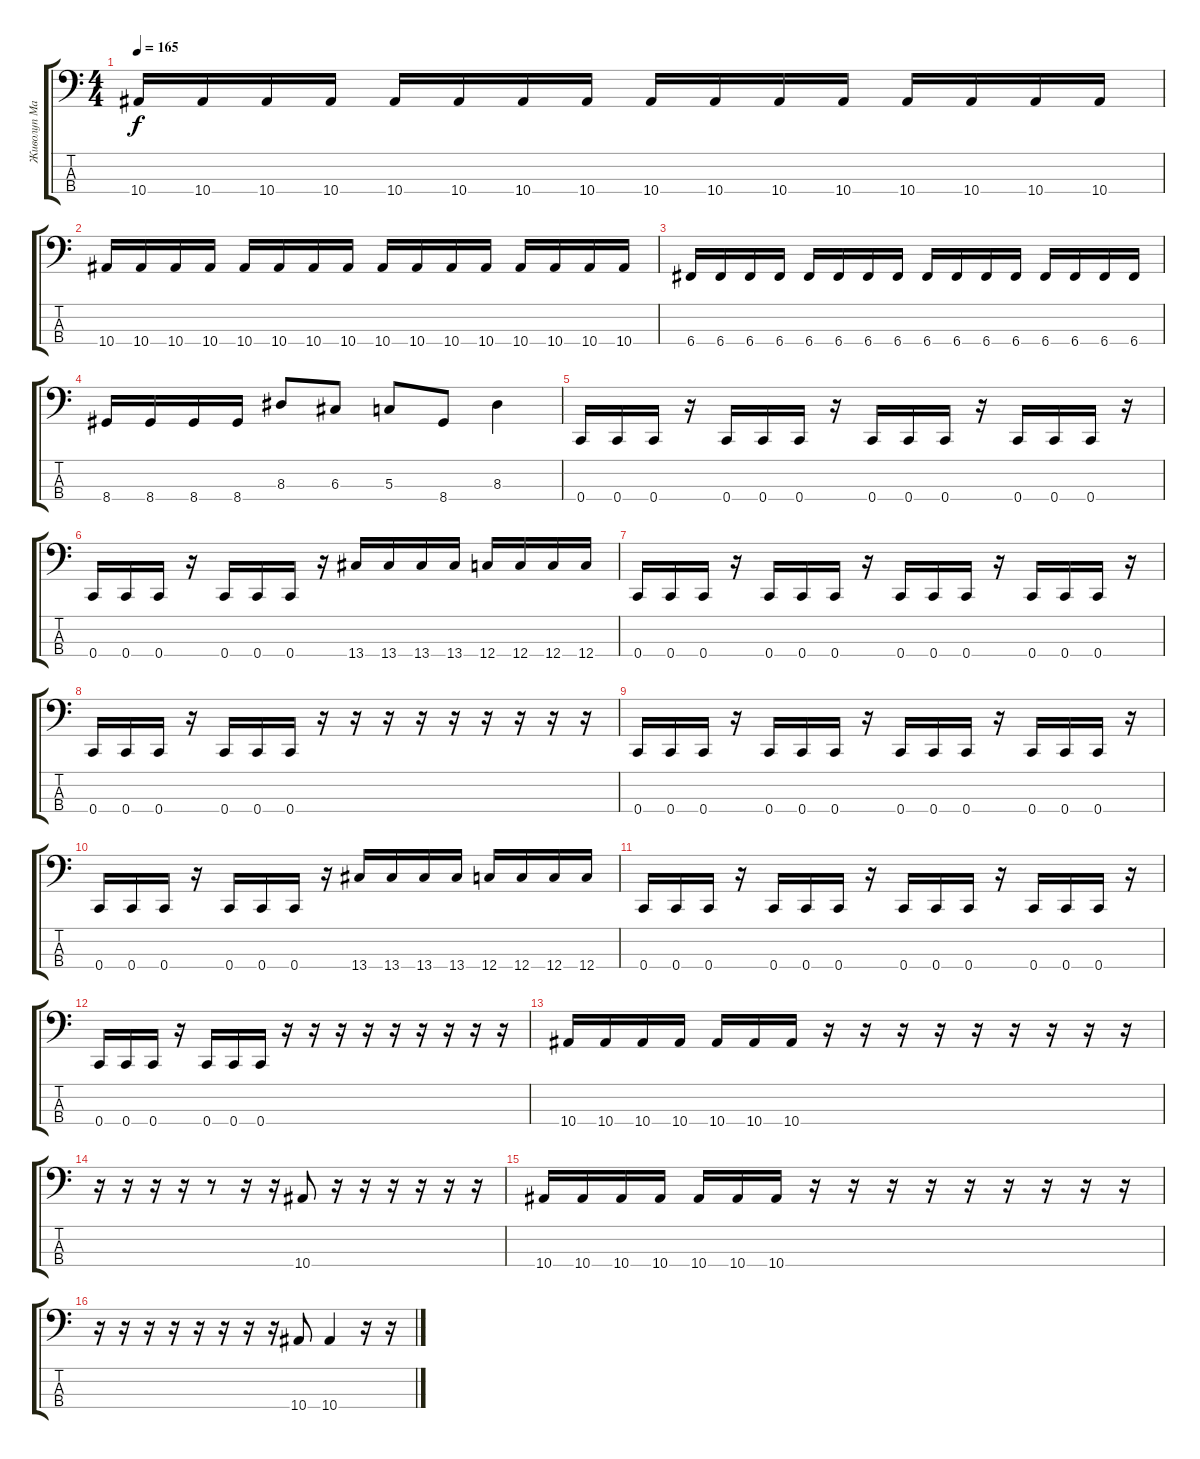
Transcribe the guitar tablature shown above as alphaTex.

\track ("Живолуп Максим" "Живолуп Ма") {instrument electricbassfinger}
\staff {score tabs}
\tuning (F2 C2 G1 C1) {hide}
\ts (4 4)
\tempo 165
\clef f4
\ks c
10.4.16{dy f} 10.4.16 10.4.16 10.4.16 10.4.16 10.4.16 10.4.16 10.4.16 10.4.16 10.4.16 10.4.16 10.4.16 10.4.16 10.4.16 10.4.16 10.4.16 |
10.4.16 10.4.16 10.4.16 10.4.16 10.4.16 10.4.16 10.4.16 10.4.16 10.4.16 10.4.16 10.4.16 10.4.16 10.4.16 10.4.16 10.4.16 10.4.16 |
6.4.16 6.4.16 6.4.16 6.4.16 6.4.16 6.4.16 6.4.16 6.4.16 6.4.16 6.4.16 6.4.16 6.4.16 6.4.16 6.4.16 6.4.16 6.4.16 |
8.4.16 8.4.16 8.4.16 8.4.16 8.3.8 6.3.8 5.3.8 8.4.8 8.3.4 |
0.4.16 0.4.16 0.4.16 r.16 0.4.16 0.4.16 0.4.16 r.16 0.4.16 0.4.16 0.4.16 r.16 0.4.16 0.4.16 0.4.16 r.16 |
0.4.16 0.4.16 0.4.16 r.16 0.4.16 0.4.16 0.4.16 r.16 13.4.16 13.4.16 13.4.16 13.4.16 12.4.16 12.4.16 12.4.16 12.4.16 |
0.4.16 0.4.16 0.4.16 r.16 0.4.16 0.4.16 0.4.16 r.16 0.4.16 0.4.16 0.4.16 r.16 0.4.16 0.4.16 0.4.16 r.16 |
0.4.16 0.4.16 0.4.16 r.16 0.4.16 0.4.16 0.4.16 r.16 r.16 r.16 r.16 r.16 r.16 r.16 r.16 r.16 |
0.4.16 0.4.16 0.4.16 r.16 0.4.16 0.4.16 0.4.16 r.16 0.4.16 0.4.16 0.4.16 r.16 0.4.16 0.4.16 0.4.16 r.16 |
0.4.16 0.4.16 0.4.16 r.16 0.4.16 0.4.16 0.4.16 r.16 13.4.16 13.4.16 13.4.16 13.4.16 12.4.16 12.4.16 12.4.16 12.4.16 |
0.4.16 0.4.16 0.4.16 r.16 0.4.16 0.4.16 0.4.16 r.16 0.4.16 0.4.16 0.4.16 r.16 0.4.16 0.4.16 0.4.16 r.16 |
0.4.16 0.4.16 0.4.16 r.16 0.4.16 0.4.16 0.4.16 r.16 r.16 r.16 r.16 r.16 r.16 r.16 r.16 r.16 |
10.4.16 10.4.16 10.4.16 10.4.16 10.4.16 10.4.16 10.4.16 r.16 r.16 r.16 r.16 r.16 r.16 r.16 r.16 r.16 |
r.16 r.16 r.16 r.16 r.8 r.16 r.16 10.4.8 r.16 r.16 r.16 r.16 r.16 r.16 |
10.4.16 10.4.16 10.4.16 10.4.16 10.4.16 10.4.16 10.4.16 r.16 r.16 r.16 r.16 r.16 r.16 r.16 r.16 r.16 |
r.16 r.16 r.16 r.16 r.16 r.16 r.16 r.16 10.4.8 10.4.4 r.16 r.16
